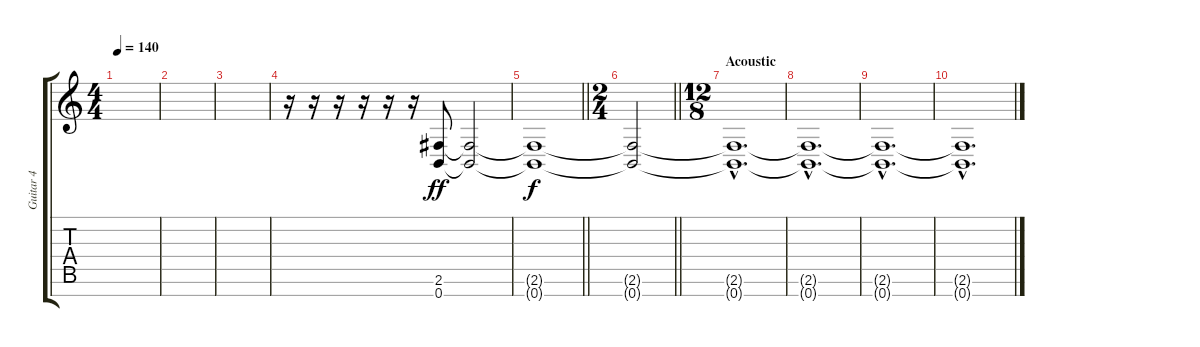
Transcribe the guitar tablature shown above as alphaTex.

\track ("Guitar 4" "Guitar 4") {instrument distortionguitar}
\staff {score tabs}
\tuning (E4 B3 G3 D3 A2 E2 B1) {hide}
\ts (4 4)
\tempo 140
\clef g2
\ks c
|
|
|
r.16 r.16 r.16 r.16 r.16 r.16 (2.6 0.7).8{dy ff} (2.6{t} 0.7{t}).2 |
\barLineRight lightlight
(2.6{t} 0.7{t}).1{dy f volume 5} |
\ts (2 4)
\barLineRight lightlight
(2.6{t} 0.7{t}).2 |
\ts (12 8)
\section ("" "Acoustic")
(2.6{hac t} 0.7{hac t}).1{d} |
(2.6{hac t} 0.7{hac t}).1{d} |
(2.6{hac t} 0.7{hac t}).1{d volume 0} |
(2.6{hac t} 0.7{hac t}).1{d}
